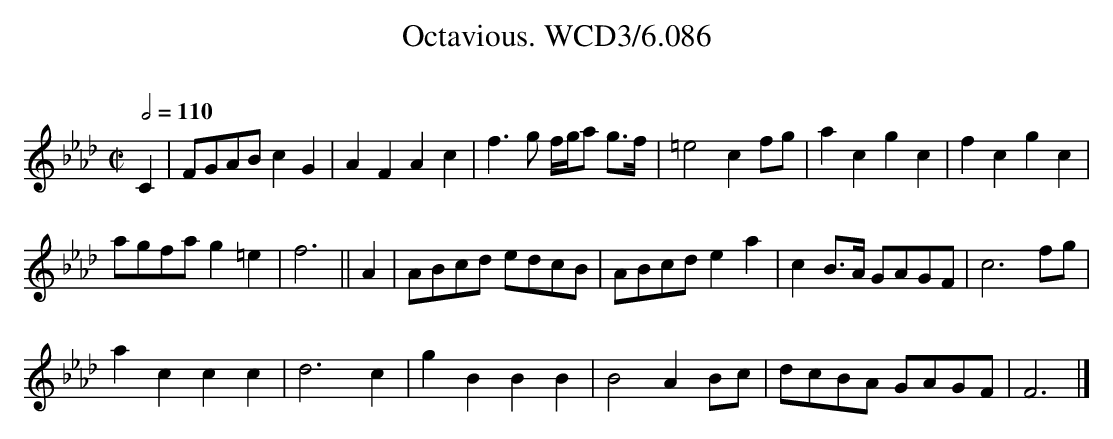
X:1
T:Octavious. WCD3/6.086
O:
M:C|
L:1/8
Q:1/2=110
K:Fm
C2|FGAB c2 G2|A2 F2 A2 c2|f3 g f/g/a g>f|=e4 c2 fg|a2 c2 g2 c2|f2 c2 g2 c2|
agfa g2 =e2|f6||A2|ABcd edcB|ABcd e2 a2|c2 B>A GAGF|c6 fg|
a2 c2 c2 c2|d6 c2|g2 B2 B2 B2|B4 A2 Bc|dcBA GAGF|F6|]
